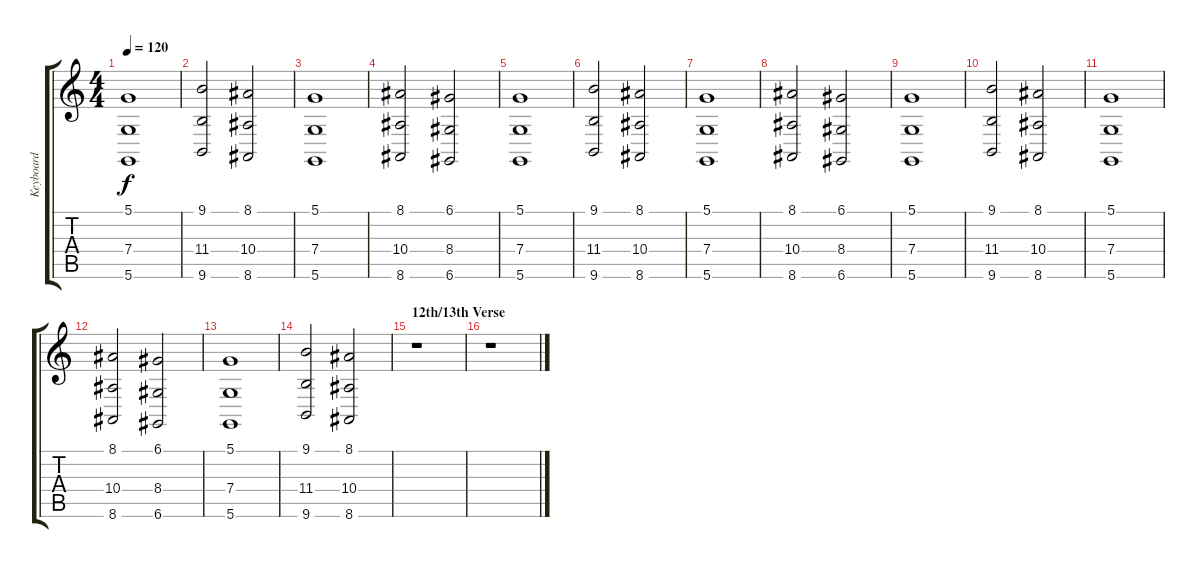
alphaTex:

\track ("Keyboard" "Keyboard") {instrument stringensemble1}
\staff {score tabs}
\tuning (D4 A3 F3 C3 G2 D2) {hide}
\ts (4 4)
\tempo 120
\clef g2
\ks c
(5.1 7.4 5.6).1{dy f} |
(9.1 11.4 9.6).2 (8.1 10.4 8.6).2 |
(5.1 7.4 5.6).1{volume 12} |
(8.1 10.4 8.6).2 (6.1 8.4 6.6).2 |
(5.1 7.4 5.6).1 |
(9.1 11.4 9.6).2 (8.1 10.4 8.6).2 |
(5.1 7.4 5.6).1{volume 12} |
(8.1 10.4 8.6).2 (6.1 8.4 6.6).2 |
(5.1 7.4 5.6).1 |
(9.1 11.4 9.6).2 (8.1 10.4 8.6).2 |
(5.1 7.4 5.6).1{volume 12} |
(8.1 10.4 8.6).2 (6.1 8.4 6.6).2 |
(5.1 7.4 5.6).1 |
(9.1 11.4 9.6).2 (8.1 10.4 8.6).2 |
\section ("" "12th/13th Verse")
r.1 |
r.1
